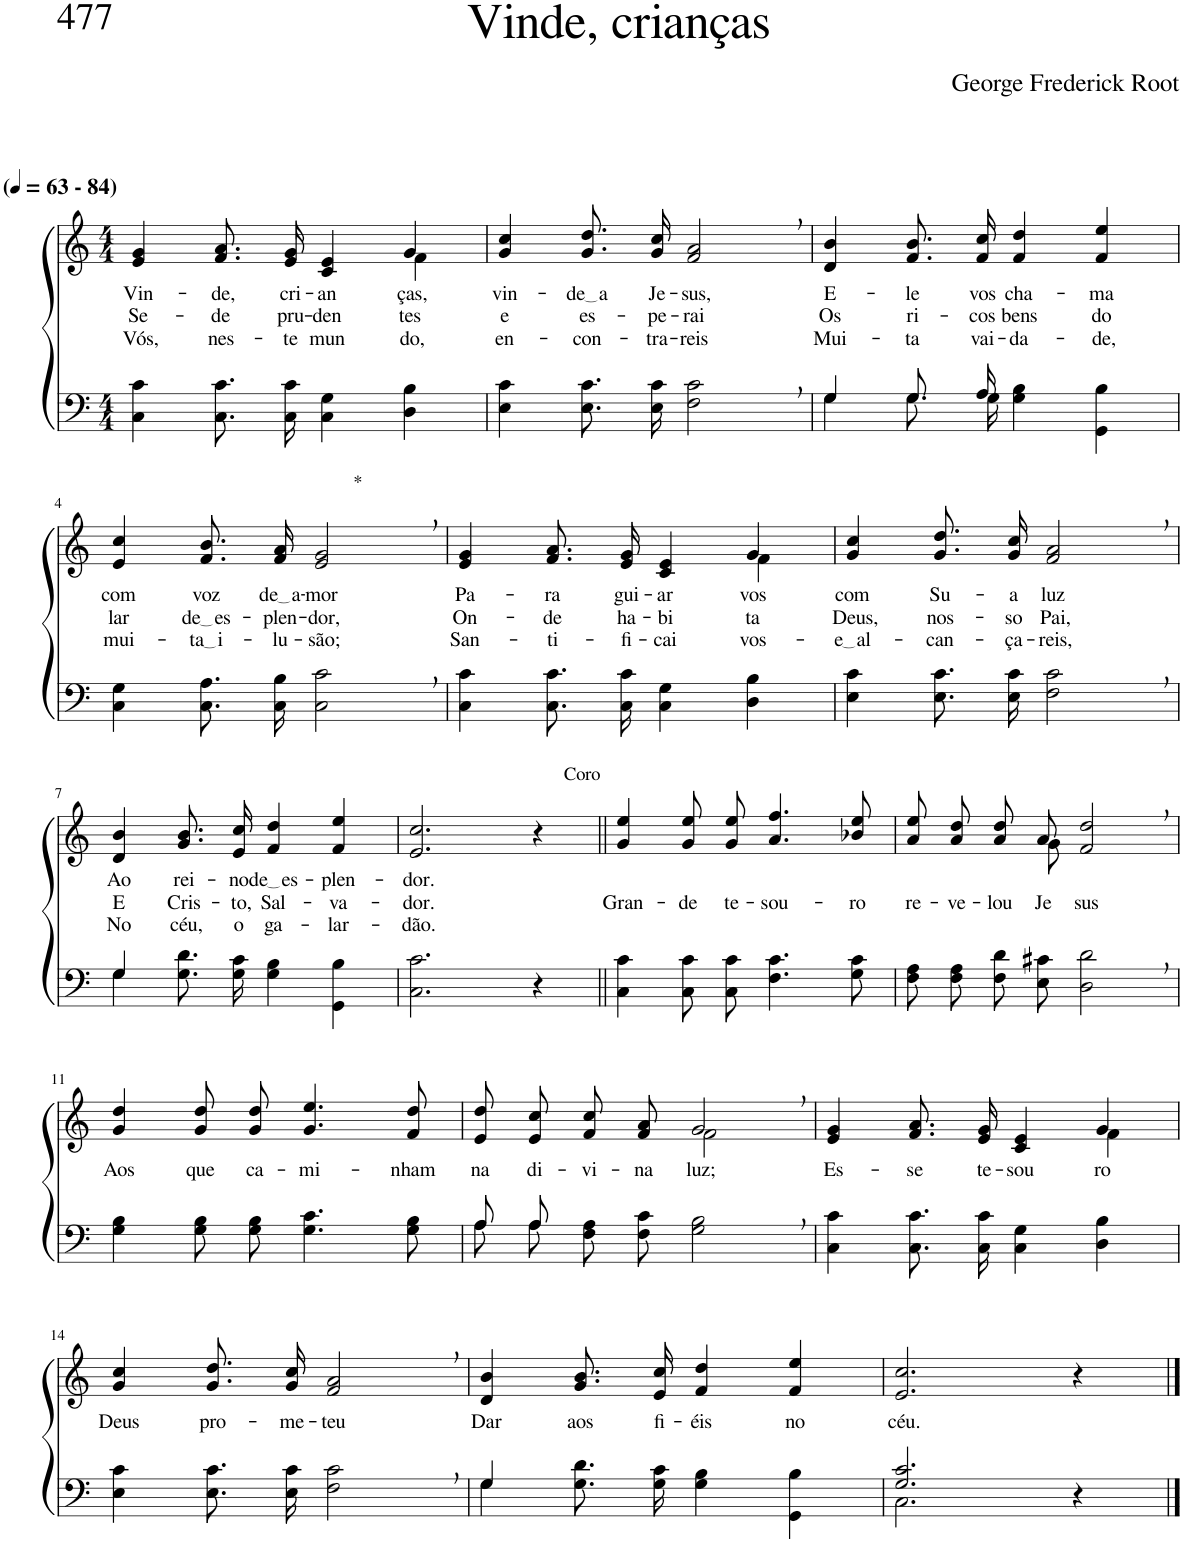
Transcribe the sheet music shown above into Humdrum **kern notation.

**kern	**kern	**text	**text	**text
*part2	*part1	*part1	*part1	*part1
*staff2	*staff1	*staff1	*staff1	*staff1
*I"Parte III e IV	*I"Parte I e II	*	*	*
*clefF4	*clefG2	*	*	*
*Trd1c2	*Trd1c2	*	*	*
*k[]	*k[]	*	*	*
*M4/4	*M4/4	*	*	*
*MM63	*MM63	*	*	*
=1	=1	=1	=1	=1
*	*^	*	*	*
!	!LO:TX:a:B:t=(	!	!	!	!
!	!LO:TX:a:B:t=- 84)	!	!	!	!
!	!	!	!LO:LY:b	!LO:LY:b	!LO:LY:b
4C\ 4c\	2.ryy	4e/ 4g/	Vin-	Se-	Vós,
!	!	!	!LO:LY:b	!LO:LY:b	!LO:LY:b
8.C\ 8.c\L	.	8.f/ 8.a/L	-de,	-de	nes-
!	!	!	!LO:LY:b	!LO:LY:b	!LO:LY:b
16C\ 16c\Jk	.	16e/ 16g/Jk	cri-	pru-	-te
!	!	!	!LO:LY:b	!LO:LY:b	!LO:LY:b
4C\ 4G\	.	4c/ 4e/	-an-	-den-	mun-
!	!	!	!LO:LY:b	!LO:LY:b	!LO:LY:b
4D\ 4B\	4f\	4g/	-ças,	-tes	-do,
=2	=2	=2	=2	=2	=2
!	!	!	!LO:LY:b	!LO:LY:b	!LO:LY:b
*	*v	*v	*	*	*
4E\ 4c\	4g/ 4cc/	vin-	e	en-
!	!	!LO:LY:b	!LO:LY:b	!LO:LY:b
8.E\ 8.c\L	8.g/ 8.dd/L	de a	es-	-con-
!	!	!LO:LY:b	!LO:LY:b	!LO:LY:b
16E\ 16c\Jk	16g/ 16cc/Jk	Je-	-pe-	-tra-
!	!	!LO:LY:b	!LO:LY:b	!LO:LY:b
2F\, 2c\,	2f/, 2a/,	-sus,	-rai	-reis
=3	=3	=3	=3	=3
*^	*	*	*	*
!	!	!	!LO:LY:b	!LO:LY:b	!LO:LY:b
4G/	4G\	4d/ 4b/	E-	Os	Mui-
!	!	!	!LO:LY:b	!LO:LY:b	!LO:LY:b
8.G/L	8.G\L	8.f/ 8.b/L	-le	ri-	-ta
!	!	!	!LO:LY:b	!LO:LY:b	!LO:LY:b
16A/Jk	16G\Jk	16f/ 16cc/Jk	vos	-cos	vai-
!	!	!	!LO:LY:b	!LO:LY:b	!LO:LY:b
2ryy	4G\ 4B\	4f/ 4dd/	cha-	bens	-da-
!	!	!	!LO:LY:b	!LO:LY:b	!LO:LY:b
.	4GG\ 4B\	4f/ 4ee/	-ma	do	-de,
!!LO:LB:g=z
=4	=4	=4	=4	=4	=4
!	!	!	!LO:LY:b	!LO:LY:b	!LO:LY:b
*v	*v	*	*	*	*
4C\ 4G\	4e/ 4cc/	com	lar	mui-
!	!	!LO:LY:b	!LO:LY:b	!LO:LY:b
8.C\ 8.A\L	8.f/ 8.b/L	voz	de es	ta i
!	!	!LO:LY:b	!LO:LY:b	!LO:LY:b
16C\ 16B\Jk	16f/ 16a/Jk	de a	-plen-	-lu-
!	!LO:TX:a:t=*	!	!	!
!	!	!LO:LY:b	!LO:LY:b	!LO:LY:b
2C\, 2c\,	2e/, 2g/,	-mor	-dor,	-são;
=5	=5	=5	=5	=5
*	*^	*	*	*
!	!	!	!LO:LY:b	!LO:LY:b	!LO:LY:b
4C\ 4c\	2.ryy	4e/ 4g/	Pa-	On-	San-
!	!	!	!LO:LY:b	!LO:LY:b	!LO:LY:b
8.C\ 8.c\L	.	8.f/ 8.a/L	-ra	-de	-ti-
!	!	!	!LO:LY:b	!LO:LY:b	!LO:LY:b
16C\ 16c\Jk	.	16e/ 16g/Jk	gui-	ha-	-fi-
!	!	!	!LO:LY:b	!LO:LY:b	!LO:LY:b
4C\ 4G\	.	4c/ 4e/	-ar-	-bi-	-cai-
!	!	!	!LO:LY:b	!LO:LY:b	!LO:LY:b
4D\ 4B\	4f\	4g/	-vos	-ta	-vos-
=6	=6	=6	=6	=6	=6
!	!	!	!LO:LY:b	!LO:LY:b	!LO:LY:b
*	*v	*v	*	*	*
4E\ 4c\	4g/ 4cc/	com	Deus,	e al
!	!	!LO:LY:b	!LO:LY:b	!LO:LY:b
8.E\ 8.c\L	8.g/ 8.dd/L	Su-	nos-	-can-
!	!	!LO:LY:b	!LO:LY:b	!LO:LY:b
16E\ 16c\Jk	16g/ 16cc/Jk	-a	-so	-ça-
!	!	!LO:LY:b	!LO:LY:b	!LO:LY:b
2F\, 2c\,	2f/, 2a/,	luz	Pai,	-reis,
!!LO:LB:g=z
=7	=7	=7	=7	=7
*^	*	*	*	*
!	!	!	!LO:LY:b	!LO:LY:b	!LO:LY:b
4G\	4G/	4d/ 4b/	Ao	E	No
!	!	!	!LO:LY:b	!LO:LY:b	!LO:LY:b
8.G\ 8.d\L	2.ryy	8.g/ 8.b/L	rei-	Cris-	céu,
!	!	!	!LO:LY:b	!LO:LY:b	!LO:LY:b
16G\ 16c\Jk	.	16e/ 16cc/Jk	-no	-to,	o
!	!	!	!LO:LY:b	!LO:LY:b	!LO:LY:b
4G\ 4B\	.	4f/ 4dd/	de es	Sal-	ga-
!	!	!	!LO:LY:b	!LO:LY:b	!LO:LY:b
4GG\ 4B\	.	4f/ 4ee/	-plen-	-va-	-lar-
*v	*v	*	*	*	*
=8	=8	=8	=8	=8
!	!	!LO:LY:b	!LO:LY:b	!LO:LY:b
2.C\ 2.c\	2.e/ 2.cc/	-dor.	-dor.	-dão.
!	!LO:TX:a:t=Coro	!	!	!
4r	4r	.	.	.
=9||	=9||	=9||	=9||	=9||
!	!	!	!LO:LY:b	!
4C\ 4c\	4g/ 4ee/	.	Gran-	.
!	!	!	!LO:LY:b	!
8C\ 8c\L	8g\ 8ee\L	.	-de	.
!	!	!	!LO:LY:b	!
8C\ 8c\J	8g\ 8ee\J	.	te-	.
!	!	!	!LO:LY:b	!
4.F\ 4.c\	4.a/ 4.ff/	.	-sou-	.
!	!	!	!LO:LY:b	!
8G\ 8c\	8b-X/ 8ee/	.	-ro	.
=10	=10	=10	=10	=10
!	!	!	!LO:LY:b	!
*	*^	*	*	*
8F\ 8A\L	8a\ 8ee\L	4.ryy	.	re-	.
!	!	!	!	!LO:LY:b	!
8F\ 8A\J	8a\ 8dd\J	.	.	-ve-	.
!	!	!	!	!LO:LY:b	!
8F\ 8d\L	8a/ 8dd/L	.	.	-lou	.
!	!	!	!	!LO:LY:b	!
8E\ 8c#X\J	8a/J	8g\	.	Je-	.
!	!	!	!	!LO:LY:b	!
2D\, 2d\,	2f/, 2dd/,	2ryy	.	-sus	.
!!LO:LB:g=z
=11	=11	=11	=11	=11	=11
!	!	!	!LO:LY:b	!	!
*	*v	*v	*	*	*
4G\ 4B\	4g/ 4dd/	Aos	.	.
!	!	!LO:LY:b	!	!
8G\ 8B\L	8g\ 8dd\L	que	.	.
!	!	!LO:LY:b	!	!
8G\ 8B\J	8g\ 8dd\J	ca-	.	.
!	!	!LO:LY:b	!	!
4.G\ 4.c\	4.g/ 4.ee/	-mi-	.	.
!	!	!LO:LY:b	!	!
8G\ 8B\	8f/ 8dd/	-nham	.	.
=12	=12	=12	=12	=12
*^	*	*	*	*
!	!	!	!LO:LY:b	!	!
*	*	*^	*	*	*
8A/L	8A\L	8e/ 8dd/L	2ryy	na	.	.
!	!	!	!	!LO:LY:b	!	!
8A/J	8A\J	8e/ 8cc/J	.	di-	.	.
!	!	!	!	!LO:LY:b	!	!
2.ryy	8F\ 8A\L	8f/ 8cc/L	.	-vi-	.	.
!	!	!	!	!LO:LY:b	!	!
.	8F\ 8c\J	8f/ 8a/J	.	-na	.	.
!	!	!	!	!LO:LY:b	!	!
.	2G\ 2B\	2g,/	2f\	luz;	.	.
=13	=13	=13	=13	=13	=13	=13
!	!	!	!	!LO:LY:b	!	!
*v	*v	*	*	*	*	*
4C\ 4c\	2.ryy	4e/ 4g/	Es-	.	.
!	!	!	!LO:LY:b	!	!
8.C\ 8.c\L	.	8.f/ 8.a/L	-se	.	.
!	!	!	!LO:LY:b	!	!
16C\ 16c\Jk	.	16e/ 16g/Jk	te-	.	.
!	!	!	!LO:LY:b	!	!
4C\ 4G\	.	4c/ 4e/	-sou-	.	.
!	!	!	!LO:LY:b	!	!
4D\ 4B\	4f\	4g/	-ro	.	.
!!LO:LB:g=z
=14	=14	=14	=14	=14	=14
!	!	!	!LO:LY:b	!	!
*	*v	*v	*	*	*
4E\ 4c\	4g/ 4cc/	Deus	.	.
!	!	!LO:LY:b	!	!
8.E\ 8.c\L	8.g/ 8.dd/L	pro-	.	.
!	!	!LO:LY:b	!	!
16E\ 16c\Jk	16g/ 16cc/Jk	-me-	.	.
!	!	!LO:LY:b	!	!
2F\, 2c\,	2f/, 2a/,	-teu	.	.
=15	=15	=15	=15	=15
*^	*	*	*	*
!	!	!	!LO:LY:b	!	!
4G\	4G/	4d/ 4b/	Dar	.	.
!	!	!	!LO:LY:b	!	!
8.G\ 8.d\L	2.ryy	8.g/ 8.b/L	aos	.	.
!	!	!	!LO:LY:b	!	!
16G\ 16c\Jk	.	16e/ 16cc/Jk	fi-	.	.
!	!	!	!LO:LY:b	!	!
4G\ 4B\	.	4f/ 4dd/	-éis	.	.
!	!	!	!LO:LY:b	!	!
4GG\ 4B\	.	4f/ 4ee/	no	.	.
=16	=16	=16	=16	=16	=16
!	!	!	!LO:LY:b	!	!
2.G/ 2.c/	2.C\	2.e/ 2.cc/	céu.	.	.
4r	4ryy	4r	.	.	.
*v	*v	*	*	*	*
==	==	==	==	==
*-	*-	*-	*-	*-
